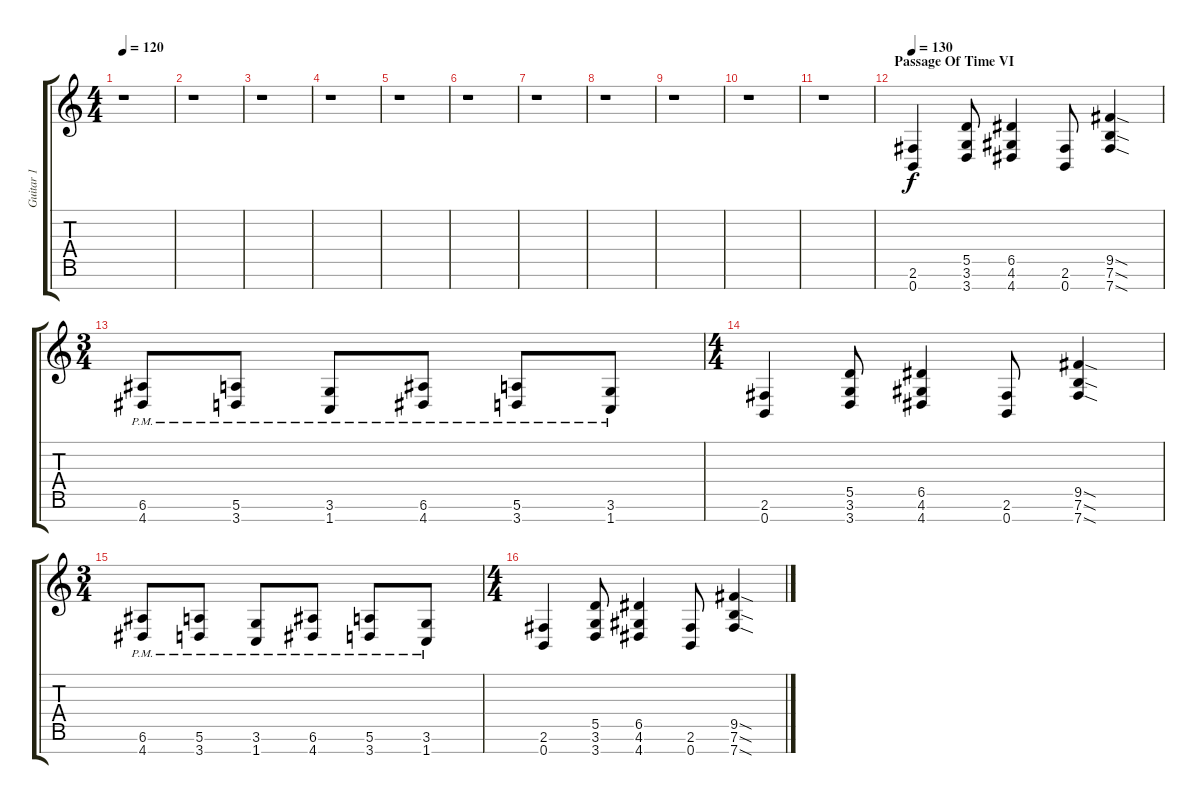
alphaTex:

\track ("Guitar 1" "Guitar 1") {instrument distortionguitar}
\staff {score tabs}
\tuning (E4 B3 G3 D3 A2 E2 B1) {hide}
\ts (4 4)
\tempo 120
\clef g2
\ks c
r.1{dy f} |
\section ("" "")
r.1 |
r.1 |
r.1 |
r.1 |
r.1 |
r.1 |
r.1 |
r.1 |
r.1 |
r.1 |
\section ("" "Passage Of Time VI")
\tempo 130
(2.6 0.7).4 (5.5 3.6 3.7).8 (6.5 4.6 4.7).4 (2.6 0.7).8 (9.5{sod} 7.6{sod} 7.7{sod}).4 |
\ts (3 4)
(6.6{pm} 4.7{pm}).8 (5.6{pm} 3.7{pm}).8 (3.6{pm} 1.7{pm}).8 (6.6{pm} 4.7{pm}).8 (5.6{pm} 3.7{pm}).8 (3.6{pm} 1.7{pm}).8 |
\ts (4 4)
(2.6 0.7).4 (5.5 3.6 3.7).8 (6.5 4.6 4.7).4 (2.6 0.7).8 (9.5{sod} 7.6{sod} 7.7{sod}).4 |
\ts (3 4)
(6.6{pm} 4.7{pm}).8 (5.6{pm} 3.7{pm}).8 (3.6{pm} 1.7{pm}).8 (6.6{pm} 4.7{pm}).8 (5.6{pm} 3.7{pm}).8 (3.6{pm} 1.7{pm}).8 |
\ts (4 4)
(2.6 0.7).4 (5.5 3.6 3.7).8 (6.5 4.6 4.7).4 (2.6 0.7).8 (9.5{sod} 7.6{sod} 7.7{sod}).4
